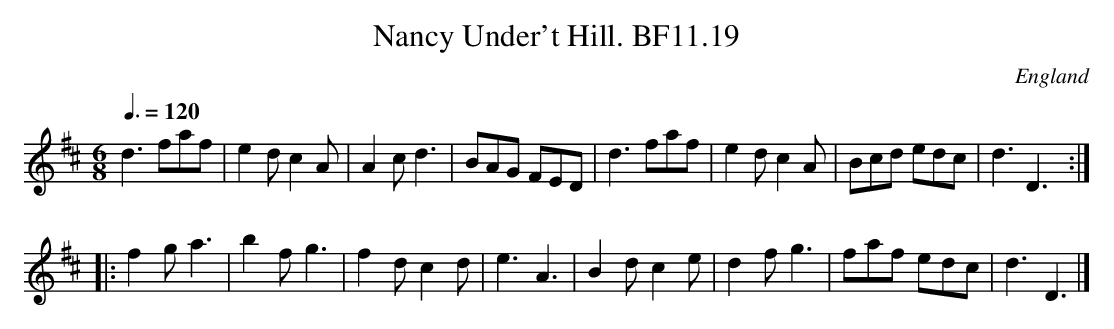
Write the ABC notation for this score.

X:1
T:Nancy Under't Hill. BF11.19
M:6/8
Q:3/8=120
O:England
notC:Hand of James Lishman
K:D major
d3faf|e2dc2A|A2cd3|BAG FED|d3faf|e2dc2A|Bcd edc|d3D3:|!
|:f2ga3|b2fg3|f2dc2d|e3A3|B2dc2e|d2fg3|faf edc|d3D3|]
